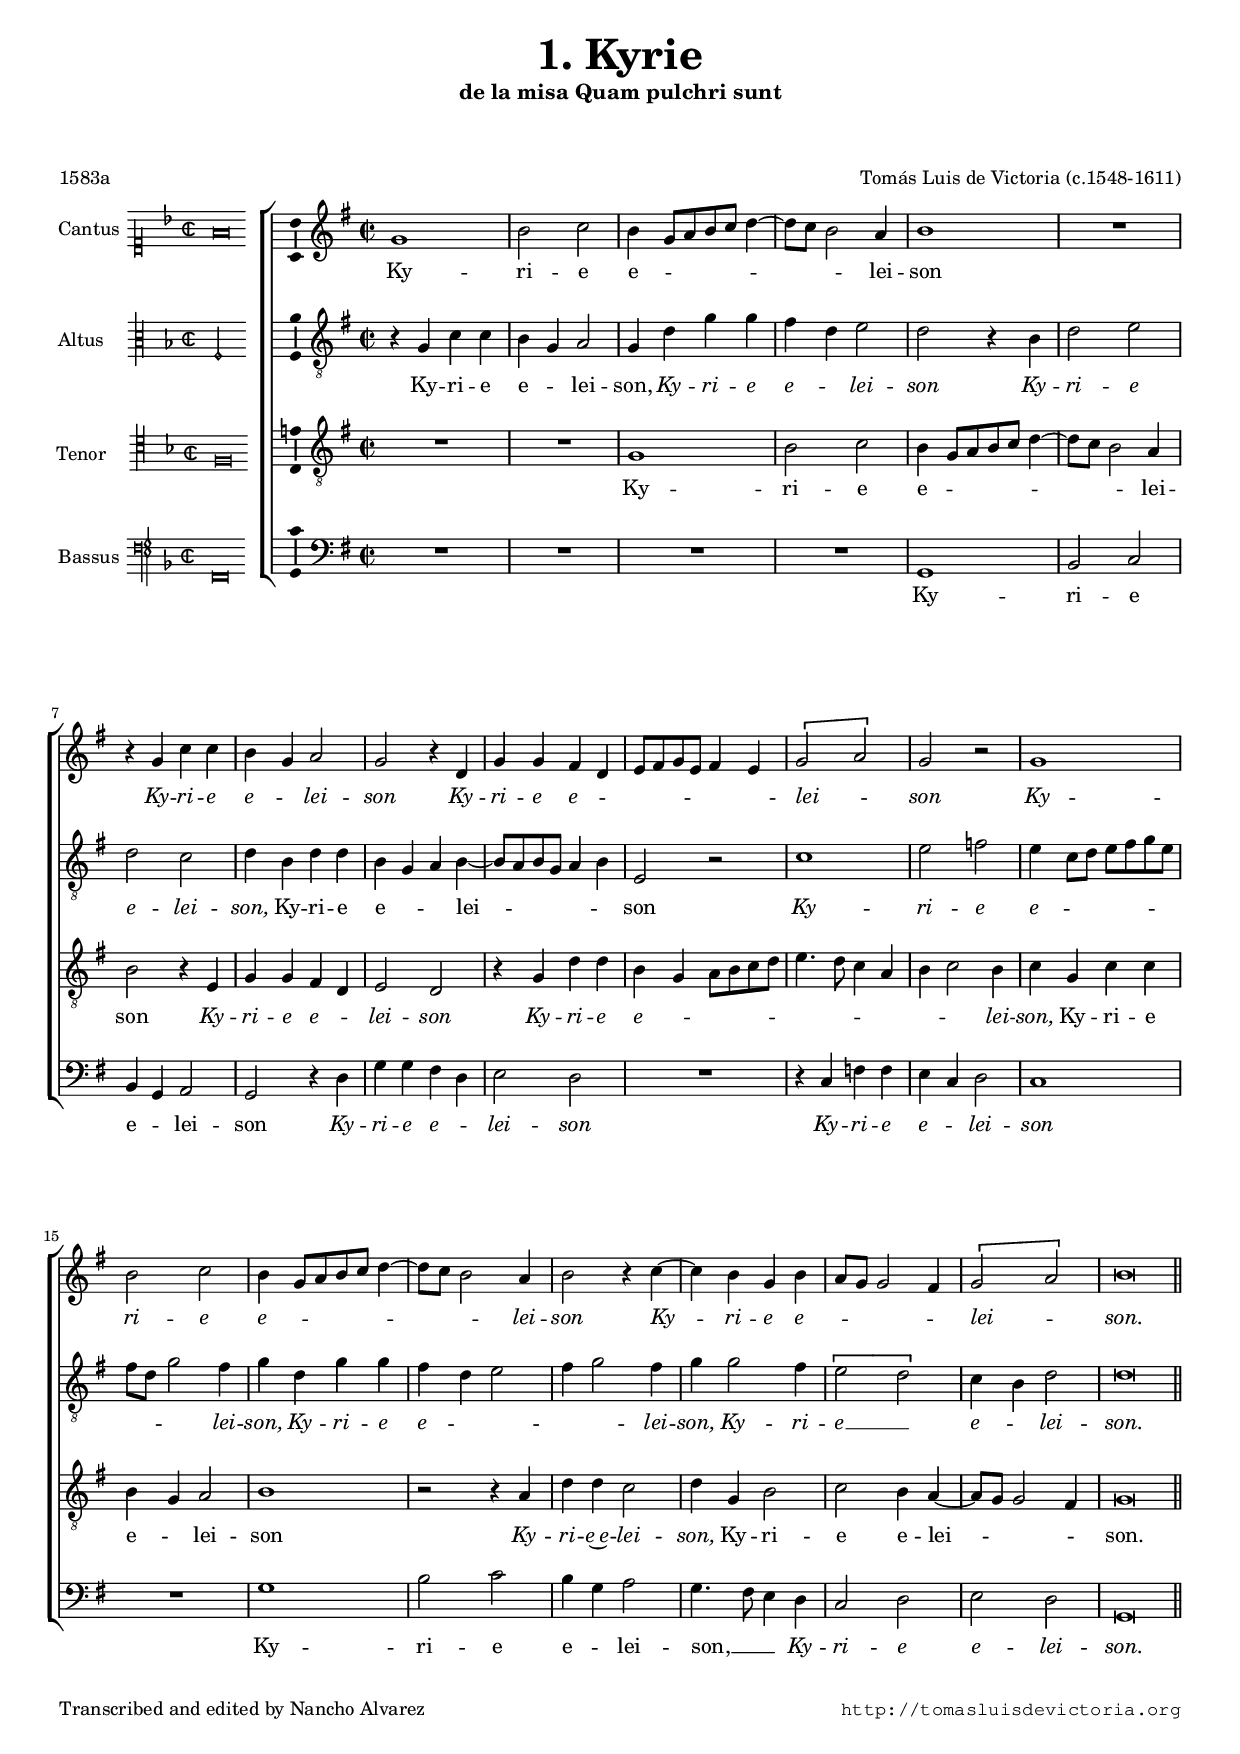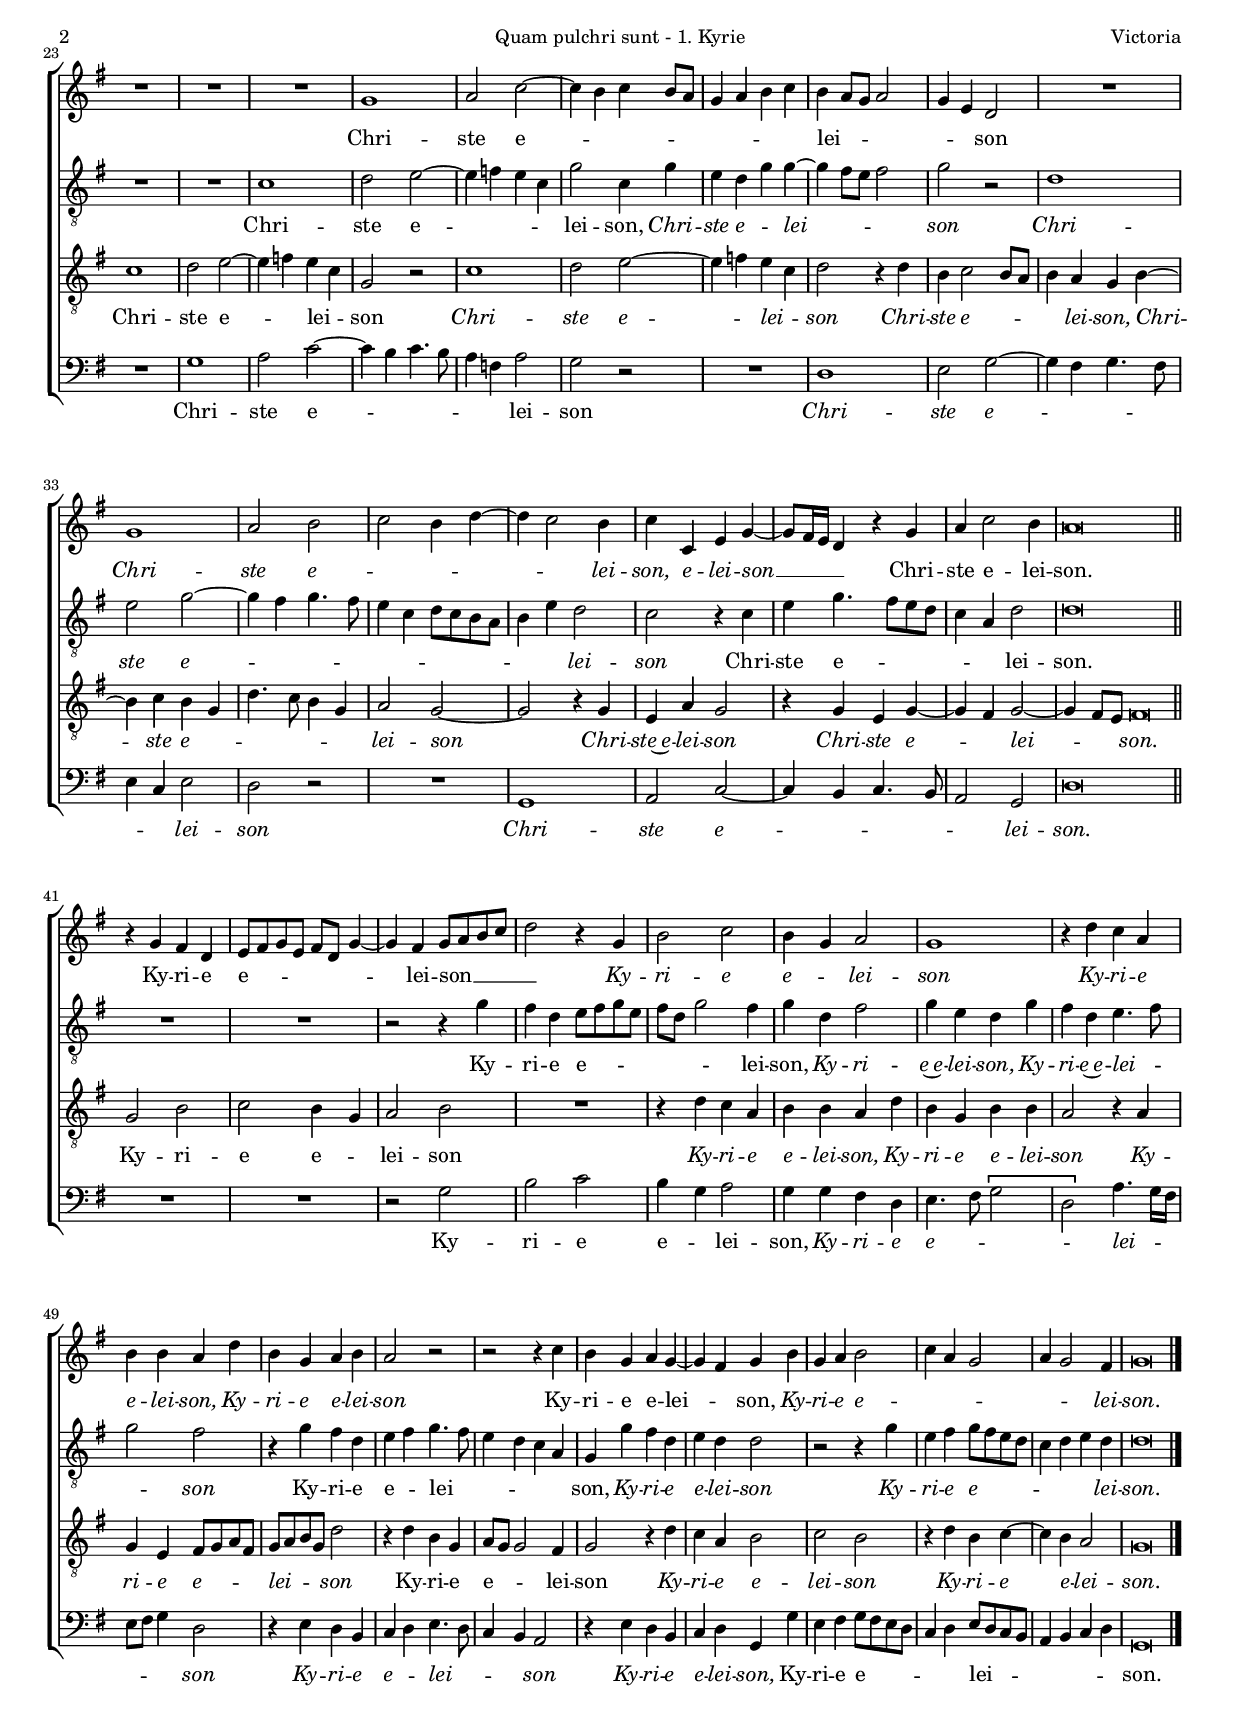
\version "2.18.0"

#(set-default-paper-size "a4")
#(set-global-staff-size 16.4)
#(ly:set-option 'point-and-click #f)
%mobile -s15.5 -i3.2

italicas=\override LyricText.font-shape = #'italic
rectas=\override LyricText.font-shape = #'upright
ss=\once \set suggestAccidentals = ##t
incipitwidth = 20
mtempo={\tempo 4 = 100}
mtempob={\tempo 4 = 50}

htitle="Quam pulchri sunt - 1. Kyrie"
hcomposer="Victoria"

\header {
	title=\markup{\fontsize #3 "1. Kyrie"}
	subtitle="de la misa Quam pulchri sunt"
	subsubtitle=\markup{\null \vspace #2 }
	composer="Tomás Luis de Victoria (c.1548-1611)"
        pdfauthor=\composer
	%opus="(-)"
	poet=\markup{"1583a"}
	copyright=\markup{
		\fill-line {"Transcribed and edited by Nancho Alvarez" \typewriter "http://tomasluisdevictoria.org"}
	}
%	tagline=""
}

global={\key f \major \time 2/2  \skip 1*22 \bar "||" \break
					\skip 1*18 \bar "||" \break
					\skip 1*18 \bar "|."
}

cantus={
	f'1 |
	a'2 bes' |
	a'4  f'8[ g' a' bes'] c''4 ~ |
	c''8 bes' a'2 g'4 |
%5
	a'1 |
	R1*4/4 |
	r4 f' bes' bes' |
	a' f' g'2 |
	f' r4 c' |
%10
	f' f' e' c' |
	d'8 e' f' d' e'4 d' |
	\[f'2 g'\] |
	f' r |
	f'1 |
%15
	a'2 bes' |
	a'4  f'8[ g' a' bes'] c''4 ~ |
	c''8 bes' a'2 g'4 |
	a'2 r4 bes' ~ |
	bes' a' f' a' |
%20
	g'8 f' f'2 e'4 |
	\[f'2 g'\] |
	a'\breve*1/2 |
	R1*4/4 |
	R1*4/4 |
%25
	R1*4/4 |
	f'1 |
	g'2 bes' ~ |
	bes'4 a' bes' a'8 g' |
	f'4 g' a' bes' |
%30
	a' g'8 f' g'2 |
	f'4 d' c'2 |
	R1*4/4 |
	f'1 |
	g'2 a' |
%35
	bes' a'4 c'' ~ |
	c'' bes'2 a'4 |
	bes' bes d' f' ~ |
	f'8 e'16 d' c'4 r f' |
	g' bes'2 a'4 |
%40
	g'\breve*1/2 |
	r4 f' e' c' |
	d'8 e' f' d' e' c' f'4 ~ |
	f' e' f'8 g' a' bes' |
	c''2 r4 f' |
%45
	a'2 bes' |
	a'4 f' g'2 |
	f'1 |
	r4 c'' bes' g' |
	a' a' g' c'' |
%50
	a' f' g' a' |
	g'2 r |
	r r4 bes' |
	a' f' g' f' ~ |
	f' e' f' a' |
%55
	f' g' a'2 |
	bes'4 g' f'2 |
	g'4 f'2 e'4 |
	f'\breve*1/2
}

altus={
	r4 f bes bes |
	a f g2 |
	f4 c' f' f' |
	e' c' d'2 |
%5
	c' r4 a |
	c'2 d' |
	c' bes |
	c'4 a c' c' |
	a f g a ~ |
%10
	a8 g a f g4 a |
	d2 r |
	bes1 |
	d'2 ees' |
	d'4 bes8 c' d' e' f' d' |
%15
	e' c' f'2 e'4 |
	f' c' f' f' |
	e' c' d'2 |
	e'4 f'2 e'4 |
	f' f'2 e'4 |
%20
	\[d'2 c'\] |
	bes4 a c'2 |
	c'\breve*1/2 |
	R1*4/4 |
	R1*4/4 |
%25
	bes1 |
	c'2 d' ~ |
	d'4 ees' d' bes |
	f'2 bes4 f' |
	d' c' f' f' ~ |
%30
	f' e'8 d' e'2 |
	f' r |
	c'1 |
	d'2 f' ~ |
	f'4 e' f'4. e'8 |
%35
	d'4 bes c'8 bes a g |
	a4 d' c'2 |
	bes r4 bes |
	d' f'4. e'8 d' c' |
	bes4 g c'2 |
%40
	c'\breve*1/2 |
	R1*4/4 |
	R1*4/4 |
	r2 r4 f' |
	e' c' d'8 e' f' d' |
%45
	e' c' f'2 e'4 |
	f' c' e'2 |
	f'4 d' c' f' |
	e' c' d'4. e'8 |
	f'2 e' |
%50
	r4 f' e' c' |
	d' e' f'4. e'8 |
	d'4 c' bes g |
	f f' e' c' |
	d' c' c'2 |
%55
	r r4 f' |
	d' e' f'8 e' d' c' |
	bes4 c' d' c' |
	c'\breve*1/2
}

tenor={
	R1*4/4 |
	R1*4/4 |
	f1 |
	a2 bes |
%5
	a4  f8[ g a bes] c'4 ~ |
	c'8 bes a2 g4 |
	a2 r4 d |
	f f e c |
	d2 c |
%10
	r4 f c' c' |
	a f g8 a bes c' |
	d'4. c'8 bes4 g |
	a bes2 a4 |
	bes f bes bes |
%15
	a f g2 |
	a1 |
	r2 r4 g |
	c' c' bes2 |
	c'4 f a2 |
%20
	bes a4 g ~ |
	g8 f f2 e4 |
	f\breve*1/2 |
	bes1 |
	c'2 d' ~ |
%25
	d'4 ees' d' bes |
	f2 r |
	bes1 |
	c'2 d' ~ |
	d'4 ees' d' bes |
%30
	c'2 r4 c' |
	a bes2 a8 g |
	a4 g f a ~ |
	a bes a f |
	c'4. bes8 a4 f |
%35
	g2 f ~ |
	f r4 f |
	d g f2 |
	r4 f d f ~ |
	f e f2 ~ |
%40
	f4 e8 d \mtempob e\breve*1/4 |
	\mtempo
	f2 a |
	bes a4 f |
	g2 a |
	R1*4/4 |
%45
	r4 c' bes g |
	a a g c' |
	a f a a |
	g2 r4 g |
	f d e8 f g e |
%50
	f g a f c'2 |
	r4 c' a f |
	g8 f f2 e4 |
	f2 r4 c' |
	bes g a2 |
%55
	bes a |
	r4 c' a bes ~ |
	bes a g2 |
	f\breve*1/2
}

bassus={
	R1*4/4 |
	R1*4/4 |
	R1*4/4 |
	R1*4/4 |
%5
	f,1 |
	a,2 bes, |
	a,4 f, g,2 |
	f, r4 c |
	f f e c |
%10
	d2 c |
	R1*4/4 |
	r4 bes, ees ees |
	d bes, c2 |
	bes,1 |
%15
	R1*4/4 |
	f1 |
	a2 bes |
	a4 f g2 |
	f4. e8 d4 c |
%20
	bes,2 c |
	d c |
	f,\breve*1/2 |
	R1*4/4 |
	f1 |
%25
	g2 bes ~ |
	bes4 a bes4. a8 |
	g4 ees g2 |
	f r |
	R1*4/4 |
%30
	c1 |
	d2 f ~ |
	f4 e f4. e8 |
	d4 bes, d2 |
	c r |
%35
	R1*4/4 |
	f,1 |
	g,2 bes, ~ |
	bes,4 a, bes,4. a,8 |
	g,2 f, |
%40
	c\breve*1/2 |
	R1*4/4 |
	R1*4/4 |
	r2 f |
	a bes |
%45
	a4 f g2 |
	f4 f e c |
	d4. e8 \[f2 |
	c\] g4. f16 e |
	d8 e f4 c2 |
%50
	r4 d c a, |
	bes, c d4. c8 |
	bes,4 a, g,2 |
	r4 d c a, |
	bes, c f, f |
%55
	d e f8 e d c |
	bes,4 c d8 c bes, a, |
	g,4 a, bes, c |
	f,\breve*1/2
}

textocantus=\lyricmode{
Ky -- ri -- e e -- _ _ _ _ _ _ _ _ lei -- son
\italicas
Ky -- ri -- e e -- _ lei -- son
Ky -- ri -- e e -- _ _ _ _ _ _ _ lei -- _ son
Ky -- ri -- e e -- _ _ _ _ _ _ _ _ lei -- son
Ky -- _ ri -- e e -- _ _ _ _ lei -- _ son.

\rectas
Chri -- ste e -- _ _ _ _ _ _ _ _ _ lei -- _ _ _ _ _ son
\italicas
Chri -- ste e -- _ _ _ _ _ lei -- son,
e -- lei -- son __ _ _ _ _ 
\rectas
Chri -- ste e -- lei -- son.

Ky -- ri -- e e -- _ _ _ _ _ _ _ lei -- son __ _ _ _ _ 
\italicas
Ky -- ri -- e e -- _ lei -- son
Ky -- ri -- e e -- lei -- son,
Ky -- ri -- e e -- lei -- son
\rectas
Ky -- ri -- e e -- lei -- _ _ son,
\italicas
Ky -- ri -- e e -- _ _ _ _ _ lei -- son.
}

textoaltus=\lyricmode{
Ky -- ri -- e e -- _ lei -- son,
\italicas
Ky -- ri -- e e -- _ lei -- son
Ky -- ri -- e e -- lei -- son,
\rectas
Ky -- ri -- e e -- _ _ lei -- _ _ _ _ _ _ son
\italicas
Ky -- ri -- e e -- _ _ _ _ _ _ _ _ _ lei -- son,
Ky -- ri -- e e -- _ _ _ _ lei -- son,
Ky -- ri -- e __ _ e -- _ lei -- son.

\rectas
Chri -- ste e -- _ _ _ _ lei -- son,
\italicas
Chri -- ste e -- _ lei -- _ _ _ _ son
Chri -- ste e -- _ _ _ _ _ _ _ _ _ _ _ _ lei -- son
\rectas
Chri -- ste e -- _ _ _ _ _ lei -- son.

Ky -- ri -- e e -- _ _ _ _ _ _ lei -- son,
\italicas
Ky -- ri -- e~e -- lei -- son,
Ky -- ri -- e~e -- lei -- _ _ son
\rectas
Ky -- ri -- e e -- _ lei -- _ _ _ _ _ son,
\italicas
Ky -- ri -- e e -- lei -- son
Ky -- ri -- e e -- _ _ _ _ _ _ lei -- son.
}

textotenor=\lyricmode{
Ky -- ri -- e e -- _ _ _ _ _ _ _ _ lei -- son
\italicas
Ky -- ri -- e e -- _ lei -- son
Ky -- ri -- e e -- _ _ _ _ _ _ _ _ _ _ _ lei -- son,
\rectas
Ky -- ri -- e e -- _ lei -- son
\italicas
Ky -- ri -- e~e  -- lei -- son,
\rectas
Ky -- ri -- e e -- lei -- _ _ _ _ son.

Chri -- ste e -- _ _ lei -- _ son
\italicas
Chri -- ste e -- _ _ lei -- _ son
Chri -- ste e -- _ _ _ lei -- son,
Chri -- _ ste e -- _ _ _ _ _ lei -- son _
Chri -- ste~e -- lei -- son
Chri -- ste e -- _ _ lei -- _ _ _ son.

\rectas
Ky -- ri -- e e -- _ lei -- son
\italicas
Ky -- ri -- e e -- lei -- son,
Ky -- ri -- e e -- lei -- son % no hay ij
Ky -- ri -- e e -- _ _ _ lei -- _ _ _ son
\rectas
Ky -- ri -- e e -- _ _ lei -- son
\italicas
Ky -- ri -- e e -- lei -- son
Ky -- ri -- e _ e -- lei -- son.
}

textobassus=\lyricmode{
Ky -- ri -- e e -- _ lei -- son
\italicas
Ky -- ri -- e e -- _ lei -- son
Ky -- ri -- e e -- _ lei -- son
\rectas
Ky -- ri -- e e -- _ lei -- son, __ _ _ 
\italicas
Ky -- ri -- e e -- lei -- son.

\rectas
Chri -- ste e -- _ _ _ _ _ _ lei -- son
\italicas
Chri -- ste e -- _ _ _ _ _ _ lei -- son
Chri -- ste e -- _ _ _ _ _ lei -- son.

\rectas
Ky -- ri -- e e -- _ lei -- son,
\italicas
Ky -- ri -- e e -- _ _ _ lei -- _ _ _ _ _ son
Ky -- ri -- e e -- _ lei -- _ _ _ son
Ky -- ri -- e e -- lei -- son,
\rectas
Ky -- ri -- e e -- _ _ _ _ _ lei -- _ _ _ _ _ _ _ son.
}

incipitcantus=\markup{
	\score{
		{ 
		\set Staff.instrumentName="Cantus "
		\override NoteHead.style = #'neomensural
		\override Staff.TimeSignature.style = #'neomensural
		\cadenzaOn 
		\clef "petrucci-c1"
		\key f \major
		\time 2/2
                f'\breve
		} 

	\layout { line-width=\incipitwidth indent = 0 }
	}
}

incipitaltus=\markup{
	\score{
		{ 
		\set Staff.instrumentName="Altus    "
		\override NoteHead.style = #'neomensural 
		\override Staff.TimeSignature.style = #'neomensural
		\cadenzaOn 
		\clef "petrucci-c3"
		\key f \major
		\time 2/2
                f2*4
		} 
	\layout { line-width=\incipitwidth indent = 0 }
	}
}


incipittenor=\markup{
	\score{
		{ 
		\set Staff.instrumentName="Tenor    "
		\override NoteHead.style = #'neomensural 
		\override Staff.TimeSignature.style = #'neomensural
		\cadenzaOn 
		\clef "petrucci-c4"
		\key f \major
		\time 2/2
                f\breve
		} 
	\layout { line-width=\incipitwidth indent=0 }
	}
}

incipitbassus=\markup{
	\score{
		{ 
		\set Staff.instrumentName="Bassus "
		\override NoteHead.style = #'neomensural
		\override Staff.TimeSignature.style = #'neomensural
		\cadenzaOn 
		\clef "petrucci-f4"
		\key f \major
		\time 2/2
                f,\breve
		} 
	\layout { line-width=\incipitwidth indent = 0 }
	}
}

%\layout {
%       \context {\Voice
%               \remove Ligature_bracket_engraver
%               \consists Mensural_ligature_engraver
%       }
%       line-width=\incipitwidth
%       indent = 0
%}

\score {\transpose c' d'{
\new ChoirStaff<<

	\new Staff <<\global
	\new Voice="v1" {
		\set Staff.instrumentName=\incipitcantus
		\clef "treble"
		\cantus }
	\new Lyrics \lyricsto "v1" {\textocantus }
	>>

	\new Staff <<\global
	\new Voice="v2" {
		\set Staff.instrumentName=\incipitaltus
		\clef "G_8"
		\altus }
	\new Lyrics \lyricsto "v2" {\textoaltus }
	>>
	
	\new Staff <<\global
	\new Voice="v3" {
		\set Staff.instrumentName=\incipittenor
		\clef "G_8"
		\tenor }
	\new Lyrics \lyricsto "v3" {\textotenor }
	>>

	\new Staff <<\global
	\new Voice="v4" {
		\set Staff.instrumentName=\incipitbassus
		\clef "bass"
		\bassus }
	\new Lyrics \lyricsto "v4" {\textobassus }
	>>
	
>>

	} % transpose

\layout{ 
	\context {\Lyrics 
		\override VerticalAxisGroup.staff-affinity = #UP
		\override VerticalAxisGroup.nonstaff-relatedstaff-spacing =
			#'((basic-distance . 0) (minimum-distance . 0) (padding . 1))
		\override LyricText.font-size = #1.2
		\override LyricHyphen.minimum-distance = #0.5
	}
	\context {\Score 
		tempoHideNote = ##t
		\override BarNumber.padding = #2 
	}
	\context {\Voice 
		melismaBusyProperties = #'()
		%autoBeaming = ##f
	}
	\context {\Staff 
                %\RemoveEmptyStaves
                %\override VerticalAxisGroup.remove-first = ##t
		\override VerticalAxisGroup.staff-staff-spacing =
			#'((basic-distance . 11) (minimum-distance . 0) (padding . 1))
		\consists Ambitus_engraver 
		\override LigatureBracket.padding = #1
	}
}

%\midi { \mtempo }

}


\paper{
	evenHeaderMarkup=\markup  \fill-line { \fromproperty #'page:page-number-string \htitle \hcomposer }
	oddHeaderMarkup= \markup  \fill-line { \on-the-fly #not-first-page \hcomposer \on-the-fly #not-first-page \htitle \on-the-fly #not-first-page \fromproperty #'page:page-number-string }
	%system-count=20
	%page-count = 8
	ragged-last-bottom = ##f
	indent=3.6\cm
	system-system-spacing =
	#'((basic-distance . 20) (minimum-distance . 0) (padding . 5))
	top-system-spacing = % header
	#'((basic-distance . 8) (minimum-distance . 0) (padding . 0))
	last-bottom-spacing = % footer
	#'((basic-distance . 12) (minimum-distance . 0) (padding . 0))
	markup-system-spacing.padding = #1.5
}
